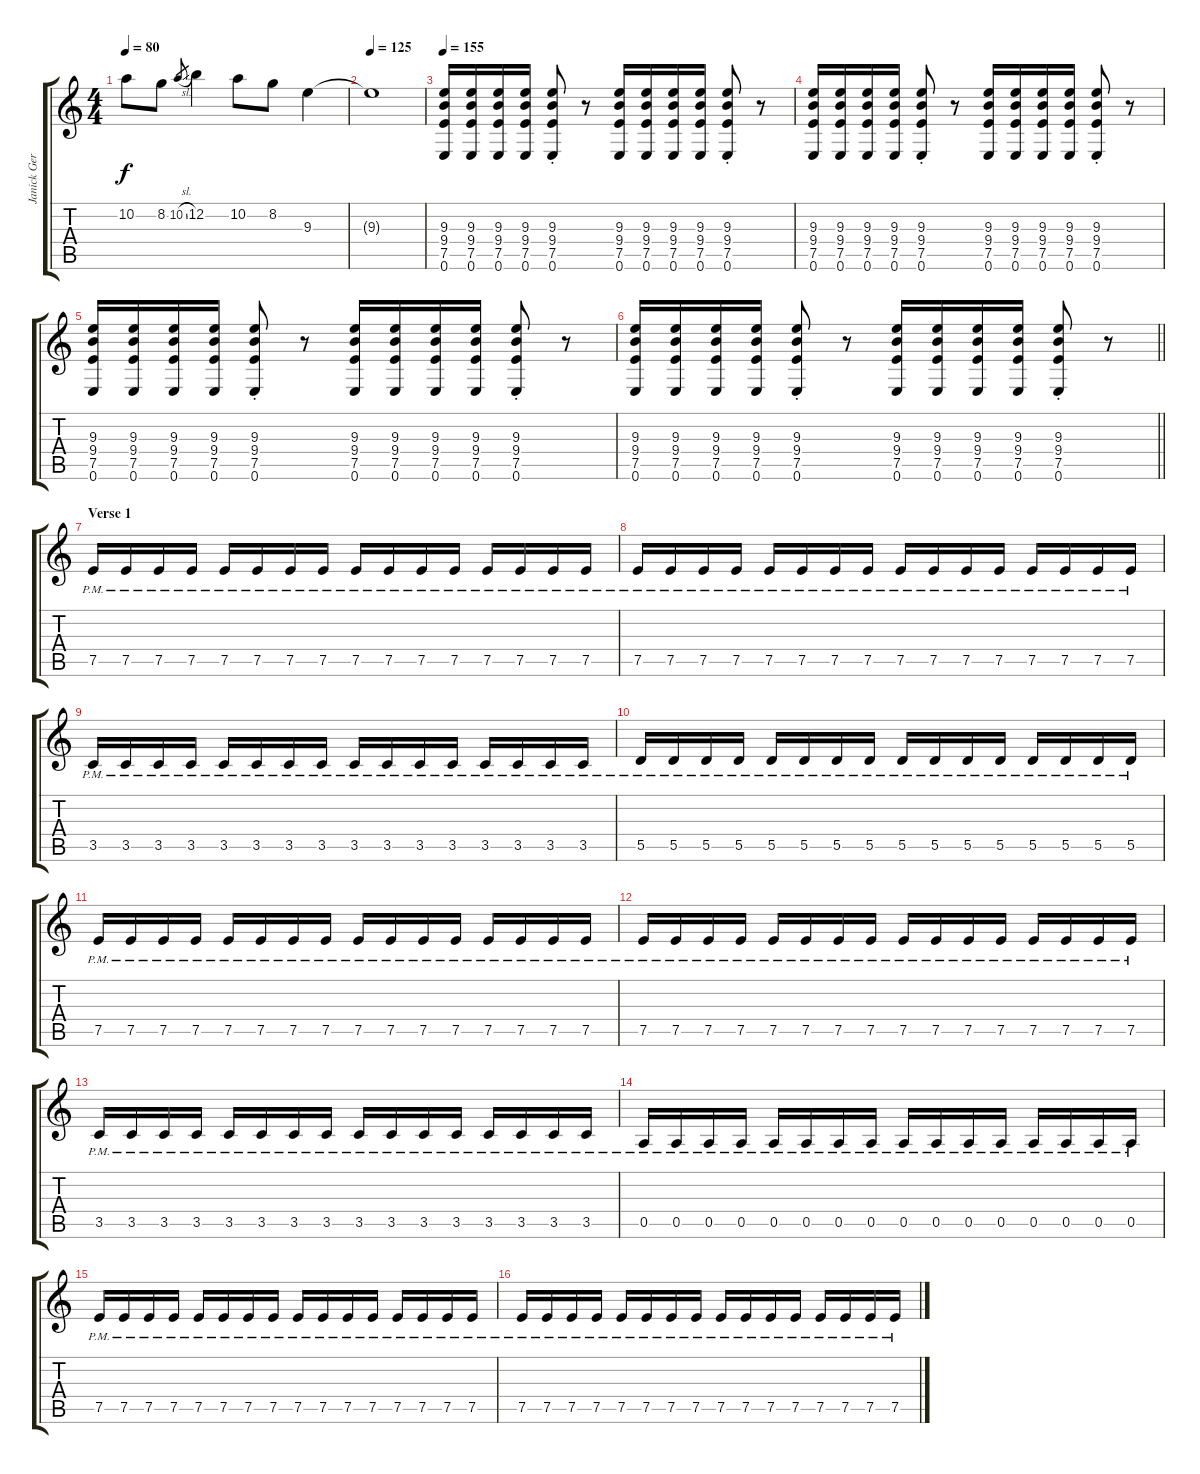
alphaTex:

\track ("Janick Gers" "Janick Ger") {instrument overdrivenguitar}
\staff {score tabs}
\tuning (E4 B3 G3 D3 A2 E2) {hide}
\ts (4 4)
\tempo 80
\clef g2
\ks c
10.2.8{dy f} 8.2.8 10.2{sl}.8{gr} 12.2.4 10.2.8 8.2.8 9.3.4 |
\tempo 125
9.3{t}.1 |
\tempo 155
(9.3 9.4 7.5 0.6).16{instrument overdrivenguitar} (9.3 9.4 7.5 0.6).16 (9.3 9.4 7.5 0.6).16 (9.3 9.4 7.5 0.6).16 (9.3{st} 9.4{st} 7.5{st} 0.6{st}).8 r.8 (9.3 9.4 7.5 0.6).16 (9.3 9.4 7.5 0.6).16 (9.3 9.4 7.5 0.6).16 (9.3 9.4 7.5 0.6).16 (9.3{st} 9.4{st} 7.5{st} 0.6{st}).8 r.8 |
(9.3 9.4 7.5 0.6).16 (9.3 9.4 7.5 0.6).16 (9.3 9.4 7.5 0.6).16 (9.3 9.4 7.5 0.6).16 (9.3{st} 9.4{st} 7.5{st} 0.6{st}).8 r.8 (9.3 9.4 7.5 0.6).16 (9.3 9.4 7.5 0.6).16 (9.3 9.4 7.5 0.6).16 (9.3 9.4 7.5 0.6).16 (9.3{st} 9.4{st} 7.5{st} 0.6{st}).8 r.8 |
(9.3 9.4 7.5 0.6).16 (9.3 9.4 7.5 0.6).16 (9.3 9.4 7.5 0.6).16 (9.3 9.4 7.5 0.6).16 (9.3{st} 9.4{st} 7.5{st} 0.6{st}).8 r.8 (9.3 9.4 7.5 0.6).16 (9.3 9.4 7.5 0.6).16 (9.3 9.4 7.5 0.6).16 (9.3 9.4 7.5 0.6).16 (9.3{st} 9.4{st} 7.5{st} 0.6{st}).8 r.8 |
\barLineRight lightlight
(9.3 9.4 7.5 0.6).16 (9.3 9.4 7.5 0.6).16 (9.3 9.4 7.5 0.6).16 (9.3 9.4 7.5 0.6).16 (9.3{st} 9.4{st} 7.5{st} 0.6{st}).8 r.8 (9.3 9.4 7.5 0.6).16 (9.3 9.4 7.5 0.6).16 (9.3 9.4 7.5 0.6).16 (9.3 9.4 7.5 0.6).16 (9.3{st} 9.4{st} 7.5{st} 0.6{st}).8 r.8 |
\section ("" "Verse 1")
7.5{pm}.16 7.5{pm}.16 7.5{pm}.16 7.5{pm}.16 7.5{pm}.16 7.5{pm}.16 7.5{pm}.16 7.5{pm}.16 7.5{pm}.16 7.5{pm}.16 7.5{pm}.16 7.5{pm}.16 7.5{pm}.16 7.5{pm}.16 7.5{pm}.16 7.5{pm}.16 |
7.5{pm}.16 7.5{pm}.16 7.5{pm}.16 7.5{pm}.16 7.5{pm}.16 7.5{pm}.16 7.5{pm}.16 7.5{pm}.16 7.5{pm}.16 7.5{pm}.16 7.5{pm}.16 7.5{pm}.16 7.5{pm}.16 7.5{pm}.16 7.5{pm}.16 7.5{pm}.16 |
3.5{pm}.16 3.5{pm}.16 3.5{pm}.16 3.5{pm}.16 3.5{pm}.16 3.5{pm}.16 3.5{pm}.16 3.5{pm}.16 3.5{pm}.16 3.5{pm}.16 3.5{pm}.16 3.5{pm}.16 3.5{pm}.16 3.5{pm}.16 3.5{pm}.16 3.5{pm}.16 |
5.5{pm}.16 5.5{pm}.16 5.5{pm}.16 5.5{pm}.16 5.5{pm}.16 5.5{pm}.16 5.5{pm}.16 5.5{pm}.16 5.5{pm}.16 5.5{pm}.16 5.5{pm}.16 5.5{pm}.16 5.5{pm}.16 5.5{pm}.16 5.5{pm}.16 5.5{pm}.16 |
7.5{pm}.16 7.5{pm}.16 7.5{pm}.16 7.5{pm}.16 7.5{pm}.16 7.5{pm}.16 7.5{pm}.16 7.5{pm}.16 7.5{pm}.16 7.5{pm}.16 7.5{pm}.16 7.5{pm}.16 7.5{pm}.16 7.5{pm}.16 7.5{pm}.16 7.5{pm}.16 |
7.5{pm}.16 7.5{pm}.16 7.5{pm}.16 7.5{pm}.16 7.5{pm}.16 7.5{pm}.16 7.5{pm}.16 7.5{pm}.16 7.5{pm}.16 7.5{pm}.16 7.5{pm}.16 7.5{pm}.16 7.5{pm}.16 7.5{pm}.16 7.5{pm}.16 7.5{pm}.16 |
3.5{pm}.16 3.5{pm}.16 3.5{pm}.16 3.5{pm}.16 3.5{pm}.16 3.5{pm}.16 3.5{pm}.16 3.5{pm}.16 3.5{pm}.16 3.5{pm}.16 3.5{pm}.16 3.5{pm}.16 3.5{pm}.16 3.5{pm}.16 3.5{pm}.16 3.5{pm}.16 |
0.5{pm}.16 0.5{pm}.16 0.5{pm}.16 0.5{pm}.16 0.5{pm}.16 0.5{pm}.16 0.5{pm}.16 0.5{pm}.16 0.5{pm}.16 0.5{pm}.16 0.5{pm}.16 0.5{pm}.16 0.5{pm}.16 0.5{pm}.16 0.5{pm}.16 0.5{pm}.16 |
7.5{pm}.16 7.5{pm}.16 7.5{pm}.16 7.5{pm}.16 7.5{pm}.16 7.5{pm}.16 7.5{pm}.16 7.5{pm}.16 7.5{pm}.16 7.5{pm}.16 7.5{pm}.16 7.5{pm}.16 7.5{pm}.16 7.5{pm}.16 7.5{pm}.16 7.5{pm}.16 |
7.5{pm}.16 7.5{pm}.16 7.5{pm}.16 7.5{pm}.16 7.5{pm}.16 7.5{pm}.16 7.5{pm}.16 7.5{pm}.16 7.5{pm}.16 7.5{pm}.16 7.5{pm}.16 7.5{pm}.16 7.5{pm}.16 7.5{pm}.16 7.5{pm}.16 7.5{pm}.16
